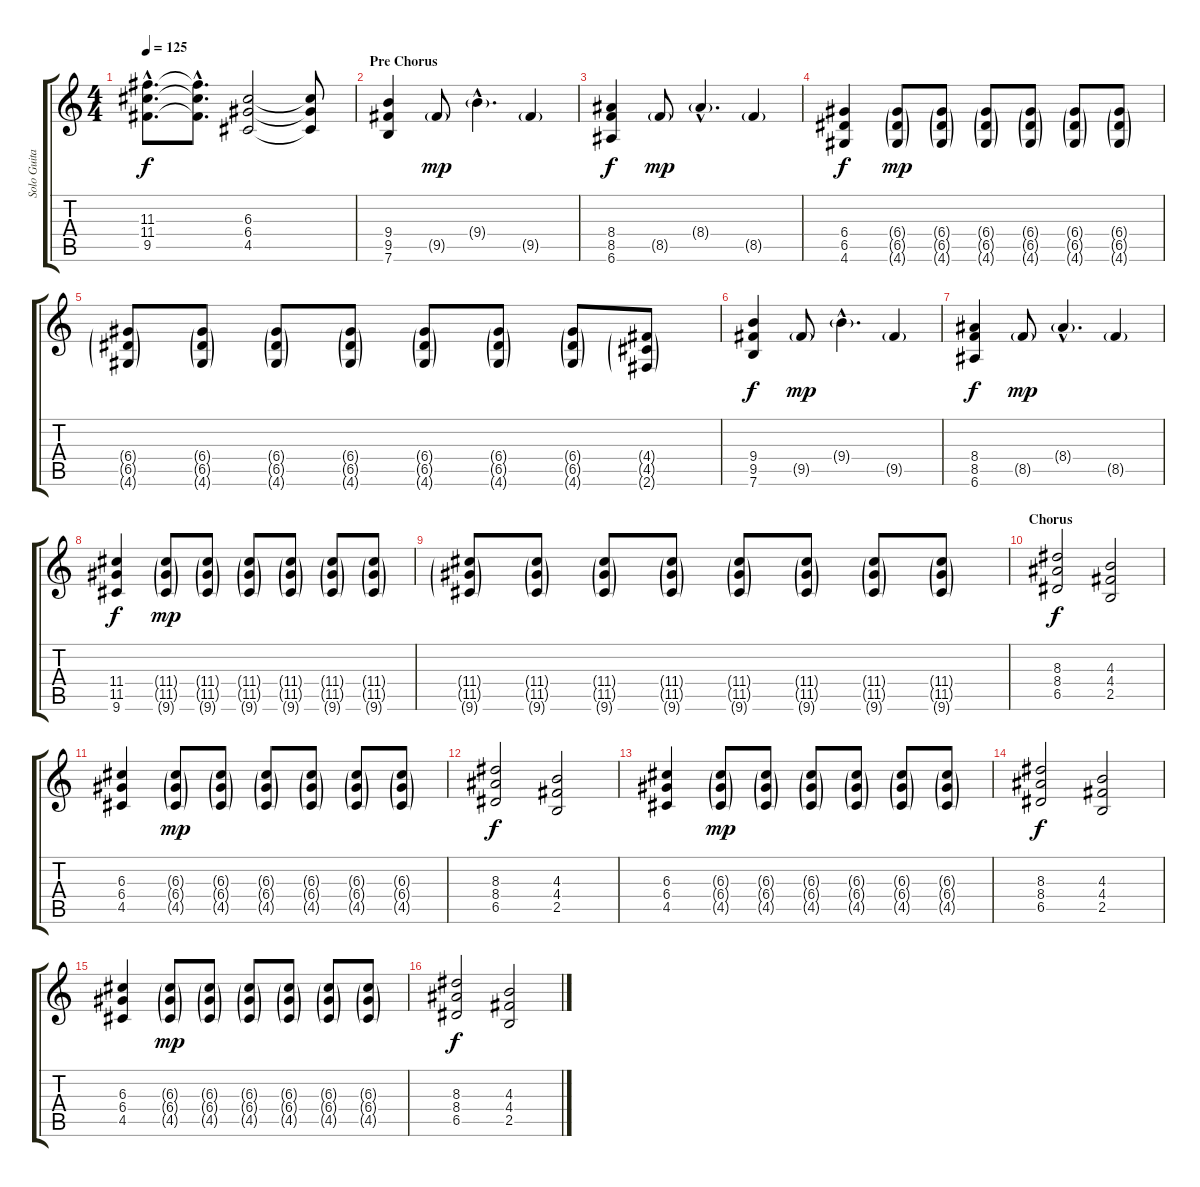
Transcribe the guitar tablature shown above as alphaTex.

\track ("Solo Guitar" "Solo Guita") {instrument distortionguitar}
\staff {score tabs}
\tuning (E4 B3 G3 D3 A2 E2) {hide}
\ts (4 4)
\tempo 125
\clef g2
\ks c
(11.3{hac t} 11.4{hac t} 9.5{hac t}).8{d dy f} (11.3{hac t} 11.4{hac t} 9.5{hac t}).8{d} (6.3 6.4 4.5).2 (6.3{t} 6.4{t} 4.5{t}).8 |
\section ("" "Pre Chorus")
(9.4 9.5 7.6).4 9.5{g}.8{dy mp} 9.4{g hac}.4{d} 9.5{g}.4 |
(8.4 8.5 6.6).4{dy f} 8.5{g}.8{dy mp} 8.4{g hac}.4{d} 8.5{g}.4 |
(6.4 6.5 4.6).4{dy f} (6.4{g} 6.5{g} 4.6{g}).8{dy mp} (6.4{g} 6.5{g} 4.6{g}).8 (6.4{g} 6.5{g} 4.6{g}).8 (6.4{g} 6.5{g} 4.6{g}).8 (6.4{g} 6.5{g} 4.6{g}).8 (6.4{g} 6.5{g} 4.6{g}).8 |
(6.4{g} 6.5{g} 4.6{g}).8 (6.4{g} 6.5{g} 4.6{g}).8 (6.4{g} 6.5{g} 4.6{g}).8 (6.4{g} 6.5{g} 4.6{g}).8 (6.4{g} 6.5{g} 4.6{g}).8 (6.4{g} 6.5{g} 4.6{g}).8 (6.4{g} 6.5{g} 4.6{g}).8 (4.4{g} 4.5{g} 2.6{g}).8 |
(9.4 9.5 7.6).4{dy f} 9.5{g}.8{dy mp} 9.4{g hac}.4{d} 9.5{g}.4 |
(8.4 8.5 6.6).4{dy f} 8.5{g}.8{dy mp} 8.4{g hac}.4{d} 8.5{g}.4 |
(11.4 11.5 9.6).4{dy f} (11.4{g} 11.5{g} 9.6{g}).8{dy mp} (11.4{g} 11.5{g} 9.6{g}).8 (11.4{g} 11.5{g} 9.6{g}).8 (11.4{g} 11.5{g} 9.6{g}).8 (11.4{g} 11.5{g} 9.6{g}).8 (11.4{g} 11.5{g} 9.6{g}).8 |
(11.4{g} 11.5{g} 9.6{g}).8 (11.4{g} 11.5{g} 9.6{g}).8 (11.4{g} 11.5{g} 9.6{g}).8 (11.4{g} 11.5{g} 9.6{g}).8 (11.4{g} 11.5{g} 9.6{g}).8 (11.4{g} 11.5{g} 9.6{g}).8 (11.4{g} 11.5{g} 9.6{g}).8 (11.4{g} 11.5{g} 9.6{g}).8 |
\section ("" "Chorus")
(8.3 8.4 6.5).2{dy f} (4.3 4.4 2.5).2 |
(6.3 6.4 4.5).4 (6.3{g} 6.4{g} 4.5{g}).8{dy mp} (6.3{g} 6.4{g} 4.5{g}).8 (6.3{g} 6.4{g} 4.5{g}).8 (6.3{g} 6.4{g} 4.5{g}).8 (6.3{g} 6.4{g} 4.5{g}).8 (6.3{g} 6.4{g} 4.5{g}).8 |
(8.3 8.4 6.5).2{dy f} (4.3 4.4 2.5).2 |
(6.3 6.4 4.5).4 (6.3{g} 6.4{g} 4.5{g}).8{dy mp} (6.3{g} 6.4{g} 4.5{g}).8 (6.3{g} 6.4{g} 4.5{g}).8 (6.3{g} 6.4{g} 4.5{g}).8 (6.3{g} 6.4{g} 4.5{g}).8 (6.3{g} 6.4{g} 4.5{g}).8 |
(8.3 8.4 6.5).2{dy f} (4.3 4.4 2.5).2 |
(6.3 6.4 4.5).4 (6.3{g} 6.4{g} 4.5{g}).8{dy mp} (6.3{g} 6.4{g} 4.5{g}).8 (6.3{g} 6.4{g} 4.5{g}).8 (6.3{g} 6.4{g} 4.5{g}).8 (6.3{g} 6.4{g} 4.5{g}).8 (6.3{g} 6.4{g} 4.5{g}).8 |
(8.3 8.4 6.5).2{dy f} (4.3 4.4 2.5).2
